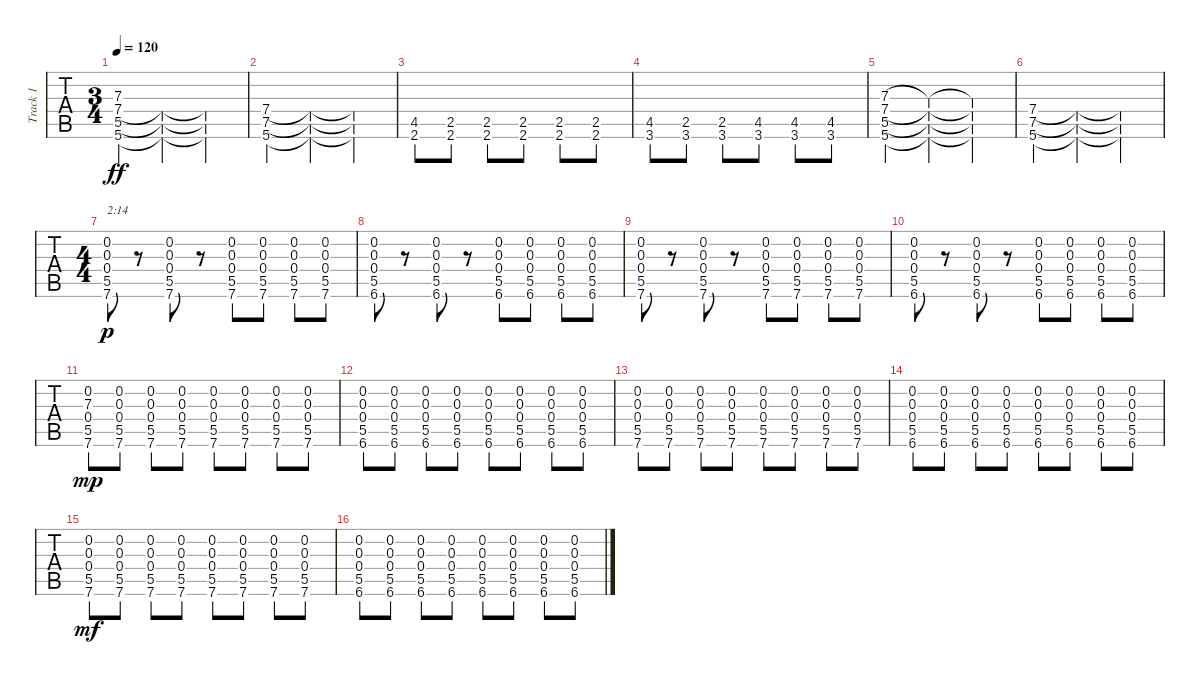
\track ("Track 1" "Track 1") {instrument acousticguitarsteel}
\staff {tabs}
\tuning (E4 B3 G3 D3 A2 E2) {hide}
\ts (3 4)
\tempo 120
\clef g2
\ks c
(7.3 7.4 5.5 5.6).4{dy ff} (7.4{t} 5.5{t} 5.6{t}).4 (7.4{t} 5.5{t} 5.6{t}).4 |
(7.4 7.5 5.6).4 (7.4{t} 7.5{t} 5.6{t}).4 (7.4{t} 7.5{t} 5.6{t}).4 |
(4.5 2.6).8 (2.5 2.6).8 (2.5 2.6).8 (2.5 2.6).8 (2.5 2.6).8 (2.5 2.6).8 |
(4.5 3.6).8 (2.5 3.6).8 (2.5 3.6).8 (4.5 3.6).8 (4.5 3.6).8 (4.5 3.6).8 |
(7.3 7.4 5.5 5.6).4 (7.3{t} 7.4{t} 5.5{t} 5.6{t}).4 (7.3{t} 7.4{t} 5.5{t} 5.6{t}).4 |
(7.4 7.5 5.6).4 (7.4{t} 7.5{t} 5.6{t}).4 (7.4{t} 7.5{t} 5.6{t}).4 |
\ts (4 4)
(0.2 0.3 0.4 5.5 7.6).8{txt "2:14" dy p} r.8 (0.2 0.3 0.4 5.5 7.6).8 r.8 (0.2 0.3 0.4 5.5 7.6).8 (0.2 0.3 0.4 5.5 7.6).8 (0.2 0.3 0.4 5.5 7.6).8 (0.2 0.3 0.4 5.5 7.6).8 |
(0.2 0.3 0.4 5.5 6.6).8 r.8 (0.2 0.3 0.4 5.5 6.6).8 r.8 (0.2 0.3 0.4 5.5 6.6).8 (0.2 0.3 0.4 5.5 6.6).8 (0.2 0.3 0.4 5.5 6.6).8 (0.2 0.3 0.4 5.5 6.6).8 |
(0.2 0.3 0.4 5.5 7.6).8 r.8 (0.2 0.3 0.4 5.5 7.6).8 r.8 (0.2 0.3 0.4 5.5 7.6).8 (0.2 0.3 0.4 5.5 7.6).8 (0.2 0.3 0.4 5.5 7.6).8 (0.2 0.3 0.4 5.5 7.6).8 |
(0.2 0.3 0.4 5.5 6.6).8 r.8 (0.2 0.3 0.4 5.5 6.6).8 r.8 (0.2 0.3 0.4 5.5 6.6).8 (0.2 0.3 0.4 5.5 6.6).8 (0.2 0.3 0.4 5.5 6.6).8 (0.2 0.3 0.4 5.5 6.6).8 |
(0.2 7.3 0.4 5.5 7.6).8{dy mp} (0.2 0.3 0.4 5.5 7.6).8 (0.2 0.3 0.4 5.5 7.6).8 (0.2 0.3 0.4 5.5 7.6).8 (0.2 0.3 0.4 5.5 7.6).8 (0.2 0.3 0.4 5.5 7.6).8 (0.2 0.3 0.4 5.5 7.6).8 (0.2 0.3 0.4 5.5 7.6).8 |
(0.2 0.3 0.4 5.5 6.6).8 (0.2 0.3 0.4 5.5 6.6).8 (0.2 0.3 0.4 5.5 6.6).8 (0.2 0.3 0.4 5.5 6.6).8 (0.2 0.3 0.4 5.5 6.6).8 (0.2 0.3 0.4 5.5 6.6).8 (0.2 0.3 0.4 5.5 6.6).8 (0.2 0.3 0.4 5.5 6.6).8 |
(0.2 0.3 0.4 5.5 7.6).8 (0.2 0.3 0.4 5.5 7.6).8 (0.2 0.3 0.4 5.5 7.6).8 (0.2 0.3 0.4 5.5 7.6).8 (0.2 0.3 0.4 5.5 7.6).8 (0.2 0.3 0.4 5.5 7.6).8 (0.2 0.3 0.4 5.5 7.6).8 (0.2 0.3 0.4 5.5 7.6).8 |
(0.2 0.3 0.4 5.5 6.6).8 (0.2 0.3 0.4 5.5 6.6).8 (0.2 0.3 0.4 5.5 6.6).8 (0.2 0.3 0.4 5.5 6.6).8 (0.2 0.3 0.4 5.5 6.6).8 (0.2 0.3 0.4 5.5 6.6).8 (0.2 0.3 0.4 5.5 6.6).8 (0.2 0.3 0.4 5.5 6.6).8 |
(0.2 0.3 0.4 5.5 7.6).8{dy mf} (0.2 0.3 0.4 5.5 7.6).8 (0.2 0.3 0.4 5.5 7.6).8 (0.2 0.3 0.4 5.5 7.6).8 (0.2 0.3 0.4 5.5 7.6).8 (0.2 0.3 0.4 5.5 7.6).8 (0.2 0.3 0.4 5.5 7.6).8 (0.2 0.3 0.4 5.5 7.6).8 |
(0.2 0.3 0.4 5.5 6.6).8 (0.2 0.3 0.4 5.5 6.6).8 (0.2 0.3 0.4 5.5 6.6).8 (0.2 0.3 0.4 5.5 6.6).8 (0.2 0.3 0.4 5.5 6.6).8 (0.2 0.3 0.4 5.5 6.6).8 (0.2 0.3 0.4 5.5 6.6).8 (0.2 0.3 0.4 5.5 6.6).8
